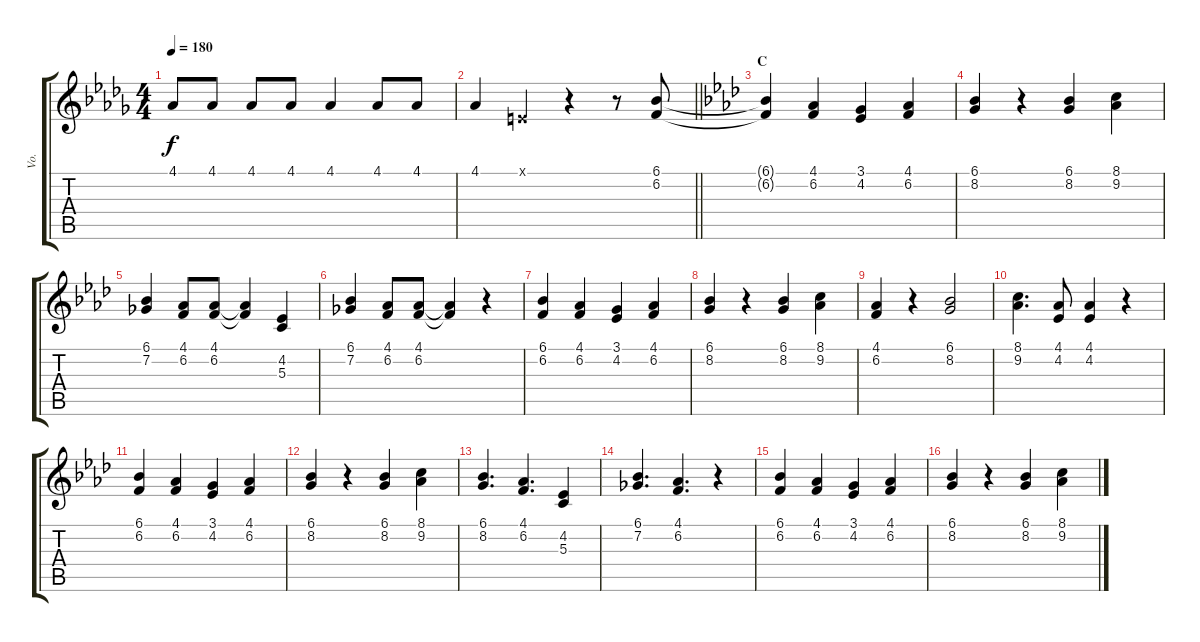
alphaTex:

\track ("Vo." "Vo.") {instrument violin}
\staff {score tabs}
\tuning (E4 B3 G3 D3 A2 E2) {hide}
\ts (4 4)
\tempo 180
\clef g2
\ks db
4.1{t}.8{dy f} 4.1.8 4.1.8 4.1.8 4.1.4 4.1.8 4.1.8 |
\barLineRight lightlight
4.1.4 0.1{x}.4 r.4 r.8 (6.1 6.2).8 |
\section ("" "C")
\ks ab
(6.1{t} 6.2{t}).4 (4.1 6.2).4 (3.1 4.2).4 (4.1 6.2).4 |
(6.1 8.2).4 r.4 (6.1 8.2).4 (8.1 9.2).4 |
(6.1 7.2).4 (4.1 6.2).8 (4.1 6.2).8 (4.1{t} 6.2{t}).4 (4.2 5.3).4 |
(6.1 7.2).4 (4.1 6.2).8 (4.1 6.2).8 (4.1{t} 6.2{t}).4 r.4 |
(6.1 6.2).4 (4.1 6.2).4 (3.1 4.2).4 (4.1 6.2).4 |
(6.1 8.2).4 r.4 (6.1 8.2).4 (8.1 9.2).4 |
(4.1 6.2).4 r.4 (6.1 8.2).2 |
(8.1 9.2).4{d} (4.1 4.2).8 (4.1 4.2).4 r.4 |
(6.1 6.2).4 (4.1 6.2).4 (3.1 4.2).4 (4.1 6.2).4 |
(6.1 8.2).4 r.4 (6.1 8.2).4 (8.1 9.2).4 |
(6.1 8.2).4{d} (4.1 6.2).4{d} (4.2 5.3).4 |
(6.1 7.2).4{d} (4.1 6.2).4{d} r.4 |
(6.1 6.2).4 (4.1 6.2).4 (3.1 4.2).4 (4.1 6.2).4 |
(6.1 8.2).4 r.4 (6.1 8.2).4 (8.1 9.2).4
